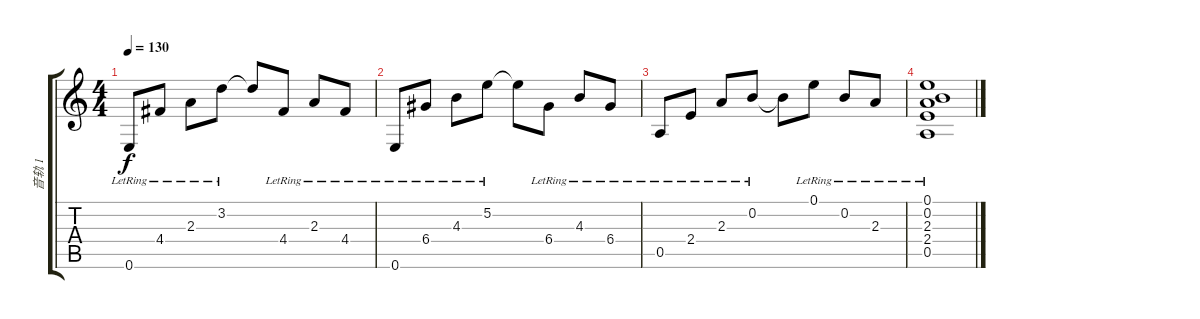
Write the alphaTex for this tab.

\track ("音轨 1" "音轨 1") {instrument acousticguitarsteel}
\staff {score tabs}
\tuning (E4 B3 G3 D3 A2 E2) {hide}
\ts (4 4)
\tempo 130
\clef g2
\ks c
0.6{lr}.8{dy f} 4.4{lr}.8 2.3{lr}.8 3.2{lr}.8 3.2{t}.8 4.4{lr}.8 2.3{lr}.8 4.4{lr}.8 |
0.6{lr}.8 6.4{lr}.8 4.3{lr}.8 5.2{lr}.8 5.2{t}.8 6.4{lr}.8 4.3{lr}.8 6.4{lr}.8 |
0.5{lr}.8 2.4{lr}.8 2.3{lr}.8 0.2{lr}.8 0.2{t}.8 0.1{lr}.8 0.2{lr}.8 2.3{lr}.8 |
(0.1{lr} 0.2{lr} 2.3{lr} 2.4{lr} 0.5{lr}).1
